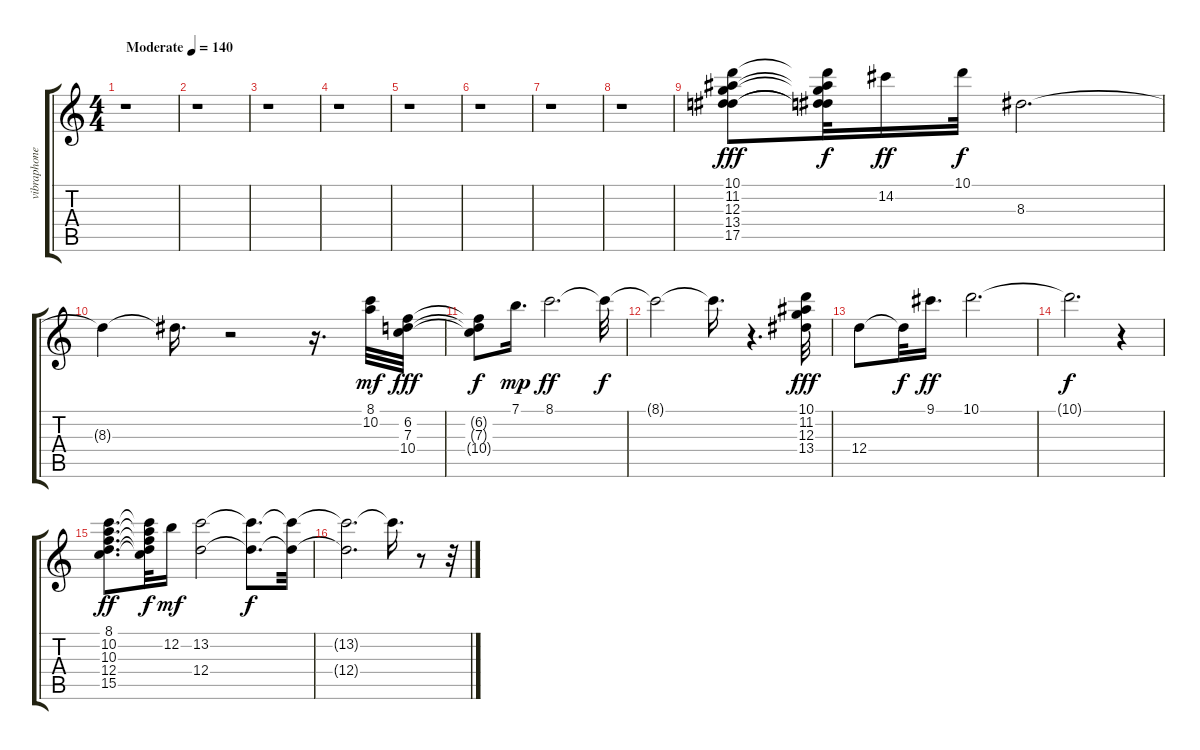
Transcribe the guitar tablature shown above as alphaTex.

\track ("vibraphone" "vibraphone") {instrument electricguitarjazz}
\staff {score tabs}
\tuning (E4 B3 G3 D3 A2 E2) {hide}
\ts (4 4)
\tempo (140 "Moderate")
\clef g2
\ks c
r.1{dy fff instrument electricguitarjazz} |
r.1 |
r.1 |
r.1 |
r.1 |
r.1 |
r.1 |
r.1 |
(10.1 11.2 12.3 13.4 17.5).8 (10.1{t} 11.2{t} 12.3{t} 13.4{t} 17.5{t}).32{dy f} 14.2.16{dy ff} 10.1.32{dy f} 8.3.2{d} |
8.3{t}.4 8.3{t}.16{d} r.2 r.16{d} (8.1 10.2).32{dy mf} (6.2 7.3 10.4).32{dy fff} |
(6.2{t} 7.3{t} 10.4{t}).8{dy f} 7.1.16{d dy mp} 8.1.2{d dy ff} 8.1{t}.32{dy f} |
8.1{t}.2 8.1{t}.16{d} r.4{d} (10.1 11.2 12.3 13.4).32{dy fff} |
12.4.8 12.4{t}.32{dy f} 9.1.16{d dy ff} 10.1.2{d} |
10.1{t}.2{d dy f} r.4 |
(8.1 10.2 10.3 12.4 15.5).8{d dy ff} (8.1{t} 10.2{t} 10.3{t} 12.4{t} 15.5{t}).32{dy f} 12.2.16{dy mf} (13.2 12.4).2 (13.2{t} 12.4{t}).8{d dy f} (13.2{t} 12.4{t}).32 |
(13.2{t} 12.4{t}).2{d} 13.2{t}.16{d} r.8 r.32
